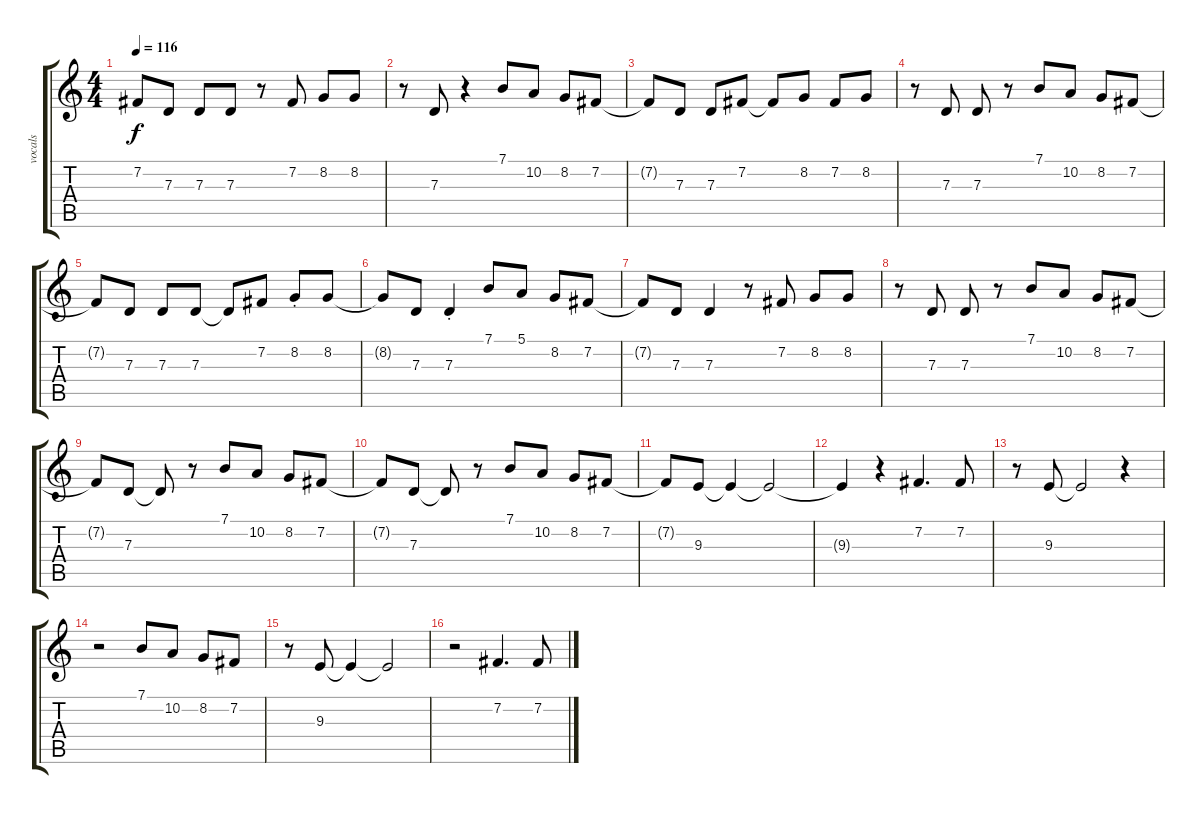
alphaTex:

\track ("vocals" "vocals") {instrument lead3calliope}
\staff {score tabs}
\tuning (E4 B3 G3 D3 A2 E2) {hide}
\ts (4 4)
\tempo 116
\clef g2
\ks c
7.2{t}.8{dy f} 7.3.8 7.3.8 7.3.8 r.8 7.2.8 8.2.8 8.2.8 |
r.8 7.3.8 r.4 7.1.8 10.2.8 8.2.8 7.2.8 |
7.2{t}.8 7.3.8 7.3.8 7.2.8 7.2{t}.8 8.2.8 7.2.8 8.2.8 |
r.8 7.3.8 7.3.8 r.8 7.1.8 10.2.8 8.2.8 7.2.8 |
7.2{t}.8 7.3.8 7.3.8 7.3.8 7.3{t}.8 7.2.8 8.2{st}.8 8.2.8 |
8.2{t}.8 7.3.8 7.3{st}.4 7.1.8 5.1.8 8.2.8 7.2.8 |
7.2{t}.8 7.3.8 7.3.4 r.8 7.2.8 8.2.8 8.2.8 |
r.8 7.3.8 7.3.8 r.8 7.1.8 10.2.8 8.2.8 7.2.8 |
7.2{t}.8 7.3.8 7.3{t}.8 r.8 7.1.8 10.2.8 8.2.8 7.2.8 |
7.2{t}.8 7.3.8 7.3{t}.8 r.8 7.1.8 10.2.8 8.2.8 7.2.8 |
7.2{t}.8 9.3.8 9.3{t}.4 9.3{t}.2 |
9.3{t}.4 r.4 7.2.4{d} 7.2.8 |
r.8 9.3.8 9.3{t}.2 r.4 |
r.2 7.1.8 10.2.8 8.2.8 7.2.8 |
r.8 9.3.8 9.3{t}.4 9.3{t}.2 |
r.2 7.2.4{d} 7.2.8
